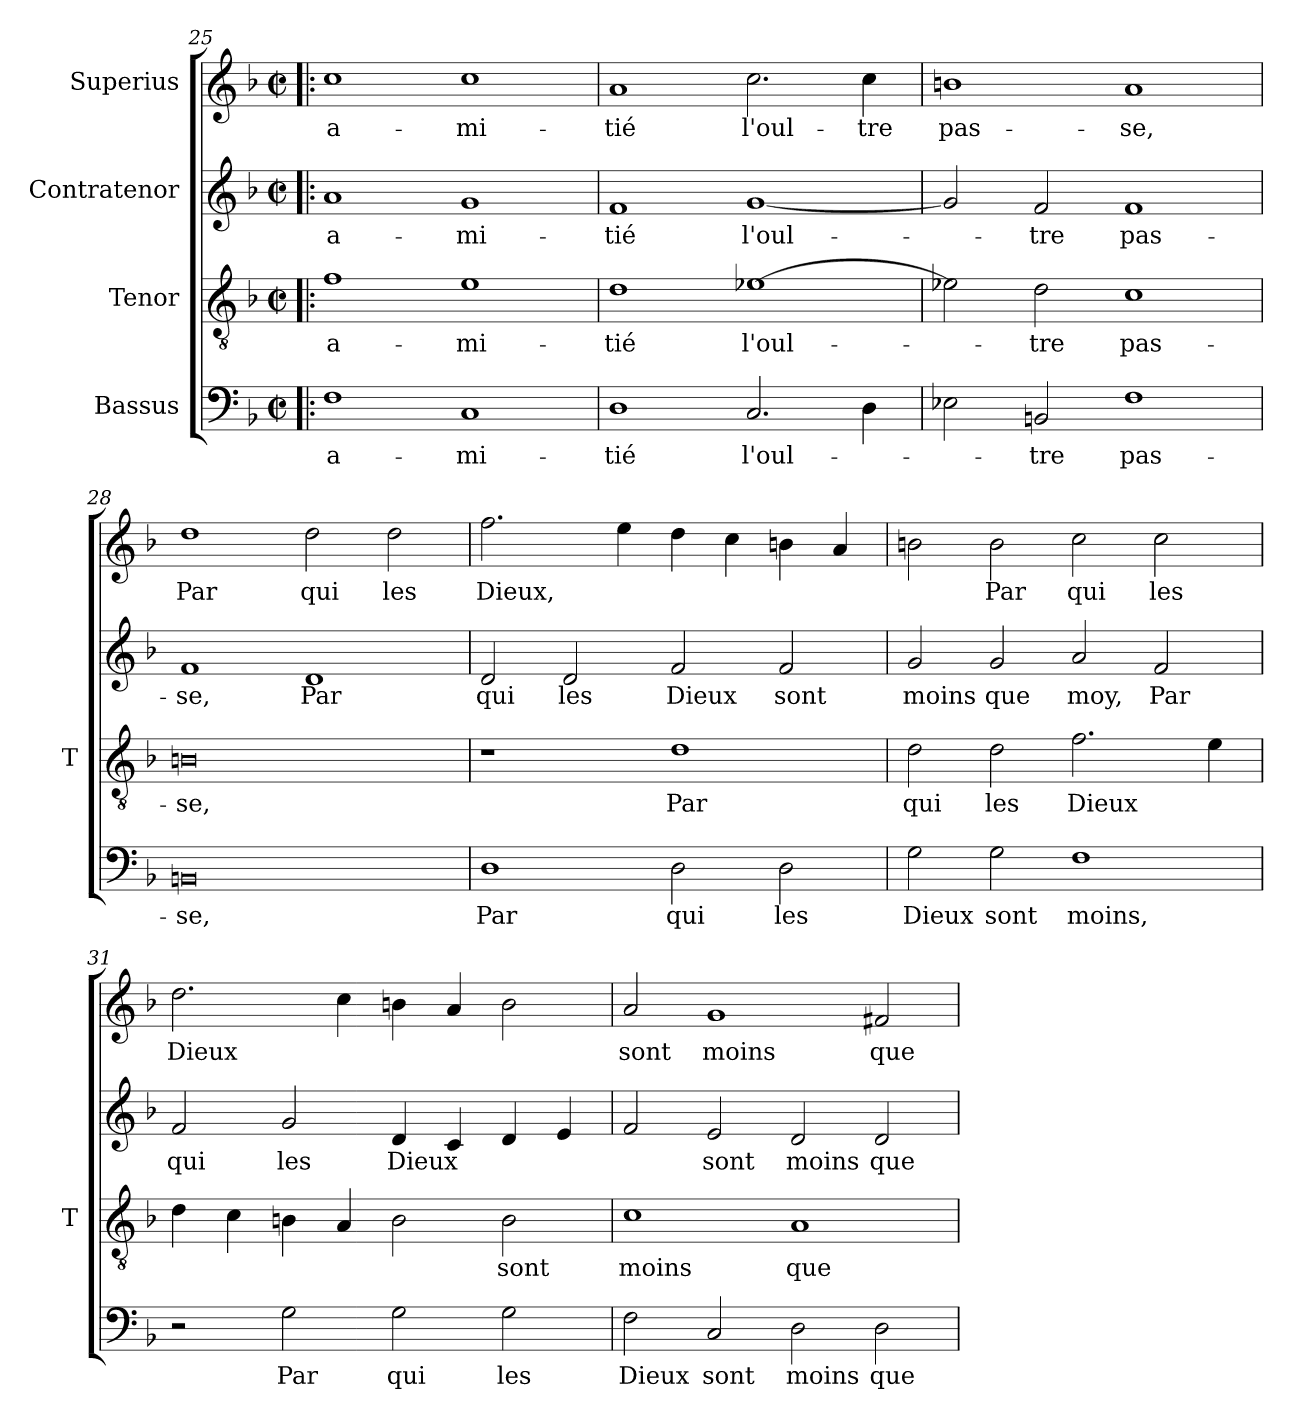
**kern	**text	**kern	**text	**kern	**text	**kern	**text
*part4	*part4	*part3	*part3	*part2	*part2	*part1	*part1
*staff4	*staff4	*staff3	*staff3	*staff2	*staff2	*staff1	*staff1
*I"Bassus	*	*I"Tenor	*	*I"Contratenor	*	*I"Superius	*
*	*	*I'T	*	*	*	*	*
*clefF4	*	*clefGv2	*	*clefG2	*	*clefG2	*
*k[b-]	*	*k[b-]	*	*k[b-]	*	*k[b-]	*
*F:	*	*F:	*	*F:	*	*F:	*
*M2/2	*	*M2/2	*	*M2/2	*	*M2/2	*
*met(c|)	*	*met(c|)	*	*met(c|)	*	*met(c|)	*
=25!|:	=25!|:	=25!|:	=25!|:	=25!|:	=25!|:	=25!|:	=25!|:
1F	a-	1f	a-	1a	a-	1cc	a-
1C	mi-	1e	mi-	1g	mi-	1cc	mi-
=26	=26	=26	=26	=26	=26	=26	=26
1D	-tié	1d	-tié	1f	-tié	1a	-tié
2.C	l'oul-	[1e-X	l'oul-	[1g	l'oul-	2.cc	l'oul-
4D	.	.	.	.	.	4cc	-tre
=27	=27	=27	=27	=27	=27	=27	=27
2E-X	.	2e-X]	.	2g]	.	1b	pas-
2BB	-tre	2d	-tre	2f	-tre	.	.
1F	pas-	1c	pas-	1f	pas-	1a	-se,
=28	=28	=28	=28	=28	=28	=28	=28
0BB	-se,	0B	-se,	1f	-se,	1dd	-Par
.	.	.	.	1d	-Par	2dd	-qui
.	.	.	.	.	.	2dd	-les
=29	=29	=29	=29	=29	=29	=29	=29
1D	-Par	1r	.	2d	-qui	2.ff	-Dieux,
.	.	.	.	2d	-les	.	.
.	.	.	.	.	.	4ee	.
2D	-qui	1d	-Par	2f	-Dieux	4dd	.
.	.	.	.	.	.	4cc	.
2D	-les	.	.	2f	-sont	4b	.
.	.	.	.	.	.	4a	.
=30	=30	=30	=30	=30	=30	=30	=30
2G	-Dieux	2d	-qui	2g	-moins	2b	.
2G	-sont	2d	-les	2g	-que	2b	-Par
1F	-moins,	2.f	-Dieux	2a	-moy,	2cc	-qui
.	.	.	.	2f	-Par	2cc	-les
.	.	4e	.	.	.	.	.
=31	=31	=31	=31	=31	=31	=31	=31
2r	.	4d	.	2f	-qui	2.dd	-Dieux
.	.	4c	.	.	.	.	.
2G	-Par	4B	.	2g	-les	.	.
.	.	4A	.	.	.	4cc	.
2G	-qui	2B	.	4d	-Dieux	4b	.
.	.	.	.	4c	.	4a	.
2G	-les	2B	-sont	4d	.	2b	.
.	.	.	.	4e	.	.	.
!!LO:PB:g=z
=32	=32	=32	=32	=32	=32	=32	=32
2F	-Dieux	1c	-moins	2f	.	2a	-sont
2C	-sont	.	.	2e	-sont	1g	-moins
2D	-moins	1A	-que	2d	-moins	.	.
2D	-que	.	.	2d	-que	2f#X	-que
=	=	=	=	=	=	=	=
*-	*-	*-	*-	*-	*-	*-	*-
